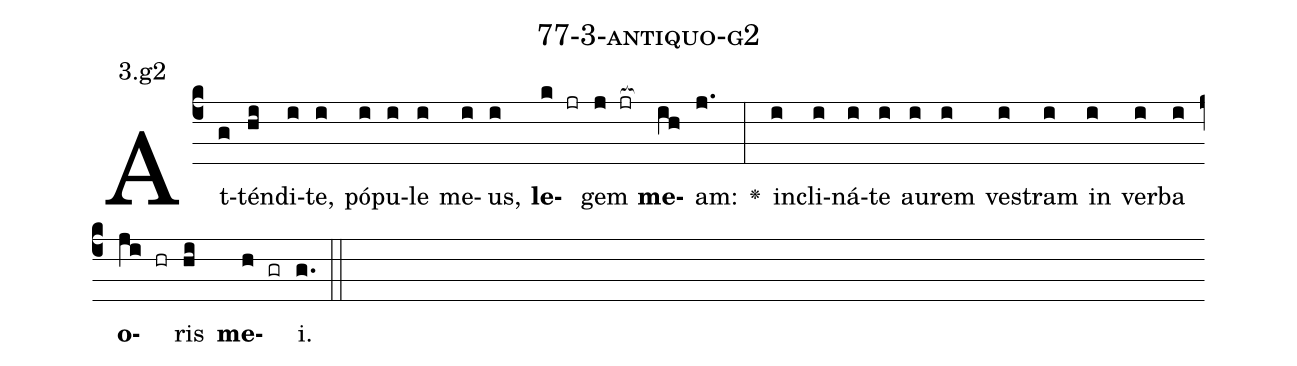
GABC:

name: 77-3-antiquo-g2;
annotation: 3.g2;
%%
(c4)At(g)tén(hi)di(i)te,(i) pó(i)pu(i)le(i) me(i)us,(i) <b>le</b>(k jr)gem(j jr[ocb:1{]) <b>me</b>(ih[ocb:0}])am:(j.) <v>\greheightstar</v>(:) in(i)cli(i)ná(i)te(i) au(i)rem(i) ves(i)tram(i) in(i) ver(i)ba(i) <b>o</b>(ji hr)ris(hi) <b>me</b>(h gr)i.(g.) (::)


%E(i) u(i) o(ji) u(hi) a(h) e.(g.) (::)
